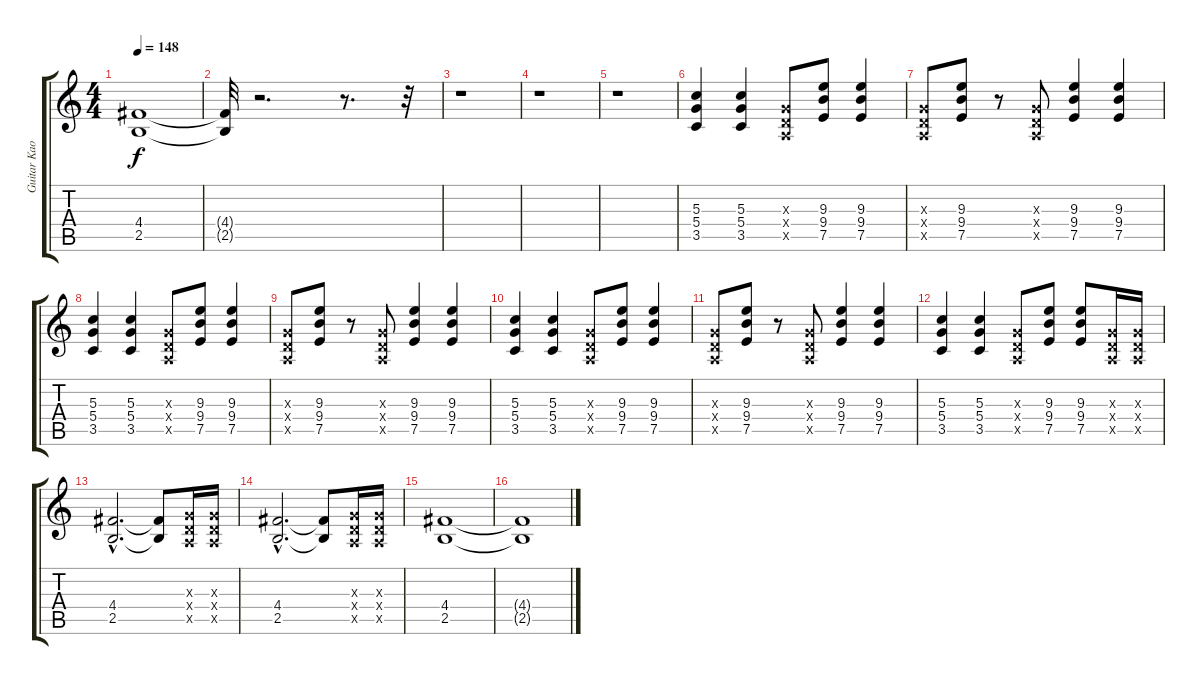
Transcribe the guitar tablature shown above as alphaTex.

\track ("Guitar Kaoru" "Guitar Kao") {instrument distortionguitar}
\staff {score tabs}
\tuning (E4 B3 G3 D3 A2 E2) {hide}
\ts (4 4)
\tempo 148
\clef g2
\ks c
(4.4{t} 2.5{t}).1{dy f} |
(4.4{t} 2.5{t}).32 r.2{d} r.8{d} r.32 |
r.1 |
r.1 |
r.1 |
(5.3 5.4 3.5).4{instrument distortionguitar} (5.3 5.4 3.5).4 (0.3{x} 0.4{x} 0.5{x}).8 (9.3 9.4 7.5).8 (9.3 9.4 7.5).4 |
(0.3{x} 0.4{x} 0.5{x}).8 (9.3 9.4 7.5).8 r.8 (0.3{x} 0.4{x} 0.5{x}).8 (9.3 9.4 7.5).4 (9.3 9.4 7.5).4 |
(5.3 5.4 3.5).4{instrument distortionguitar} (5.3 5.4 3.5).4 (0.3{x} 0.4{x} 0.5{x}).8 (9.3 9.4 7.5).8 (9.3 9.4 7.5).4 |
(0.3{x} 0.4{x} 0.5{x}).8 (9.3 9.4 7.5).8 r.8 (0.3{x} 0.4{x} 0.5{x}).8 (9.3 9.4 7.5).4 (9.3 9.4 7.5).4 |
(5.3 5.4 3.5).4{instrument distortionguitar} (5.3 5.4 3.5).4 (0.3{x} 0.4{x} 0.5{x}).8 (9.3 9.4 7.5).8 (9.3 9.4 7.5).4 |
(0.3{x} 0.4{x} 0.5{x}).8 (9.3 9.4 7.5).8 r.8 (0.3{x} 0.4{x} 0.5{x}).8 (9.3 9.4 7.5).4 (9.3 9.4 7.5).4 |
(5.3 5.4 3.5).4 (5.3 5.4 3.5).4 (0.3{x} 0.4{x} 0.5{x}).8 (9.3 9.4 7.5).8 (9.3 9.4 7.5).8 (0.3{x} 0.4{x} 0.5{x}).16 (0.3{x} 0.4{x} 0.5{x}).16 |
(4.4{hac} 2.5{hac}).2{d} (4.4{t} 2.5{t}).8 (0.3{x} 0.4{x} 0.5{x}).16 (0.3{x} 0.4{x} 0.5{x}).16 |
(4.4{hac} 2.5{hac}).2{d} (4.4{t} 2.5{t}).8 (0.3{x} 0.4{x} 0.5{x}).16 (0.3{x} 0.4{x} 0.5{x}).16 |
(4.4 2.5).1 |
(4.4{t} 2.5{t}).1
